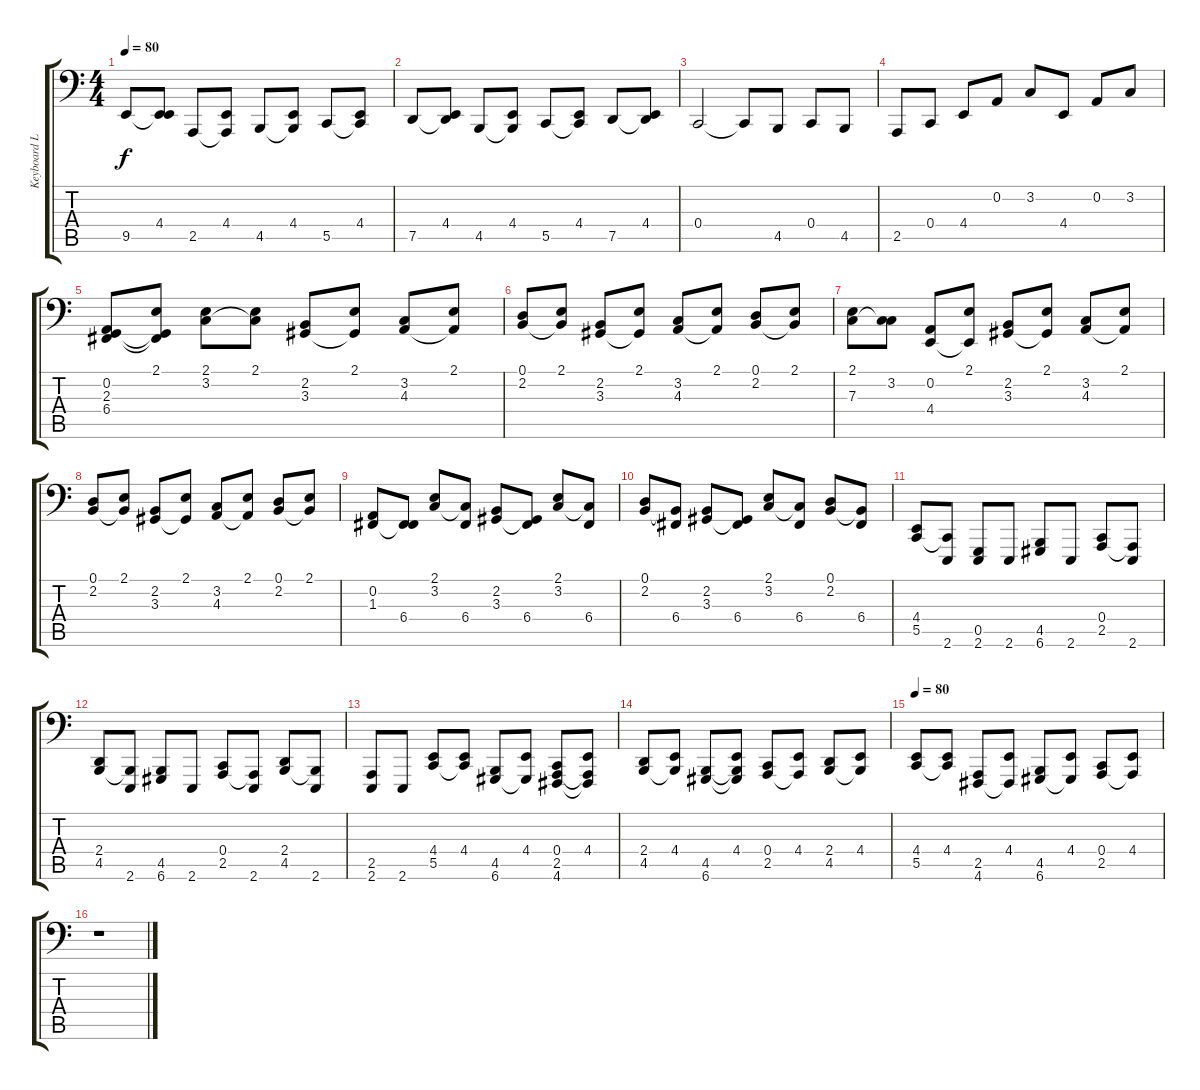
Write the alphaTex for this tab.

\track ("Keyboard Left" "Keyboard L") {instrument churchorgan}
\staff {score tabs}
\tuning (D3 A2 F2 C2 G1 D1) {hide}
\ts (4 4)
\tempo 80
\clef f4
\ks c
9.5.8{dy f} (4.4 9.5{t}).8 2.5.8 (4.4 2.5{t}).8 4.5.8 (4.4 4.5{t}).8 5.5.8 (4.4 5.5{t}).8 |
7.5.8 (4.4 7.5{t}).8 4.5.8 (4.4 4.5{t}).8 5.5.8 (4.4 5.5{t}).8 7.5.8 (4.4 7.5{t}).8 |
0.4.2 0.4{t}.8 4.5.8 0.4.8 4.5.8 |
2.5.8 0.4.8 4.4.8 0.2.8 3.2.8 4.4.8 0.2.8 3.2.8 |
(0.2 2.3 6.4).8 (2.1 2.3{t} 6.4{t}).8 (2.1 3.2).8 (2.1 3.2{t}).8 (2.2 3.3).8 (2.1 3.3{t}).8 (3.2 4.3).8 (2.1 4.3{t}).8 |
(0.1 2.2).8 (2.1 2.2{t}).8 (2.2 3.3).8 (2.1 3.3{t}).8 (3.2 4.3).8 (2.1 4.3{t}).8 (0.1 2.2).8 (2.1 2.2{t}).8 |
(2.1 7.3).8 (3.2 7.3{t}).8 (0.2 4.4).8 (2.1 4.4{t}).8 (2.2 3.3).8 (2.1 3.3{t}).8 (3.2 4.3).8 (2.1 4.3{t}).8 |
(0.1 2.2).8 (2.1 2.2{t}).8 (2.2 3.3).8 (2.1 3.3{t}).8 (3.2 4.3).8 (2.1 4.3{t}).8 (0.1 2.2).8 (2.1 2.2{t}).8 |
(0.2 1.3).8 (1.3{t} 6.4).8 (2.1 3.2).8 (3.2{t} 6.4).8 (2.2 3.3).8 (3.3{t} 6.4).8 (2.1 3.2).8 (3.2{t} 6.4).8 |
(0.1 2.2).8 (2.2{t} 6.4).8 (2.2 3.3).8 (3.3{t} 6.4).8 (2.1 3.2).8 (3.2{t} 6.4).8 (0.1 2.2).8 (2.2{t} 6.4).8 |
(4.4 5.5).8 (5.5{t} 2.6).8 (0.5 2.6).8 2.6.8 (4.5 6.6).8 2.6.8 (0.4 2.5).8 (2.5{t} 2.6).8 |
(2.4 4.5).8 (4.5{t} 2.6).8 (4.5 6.6).8 2.6.8 (0.4 2.5).8 (2.5{t} 2.6).8 (2.4 4.5).8 (4.5{t} 2.6).8 |
(2.5 2.6).8{volume 10} 2.6.8 (4.4 5.5).8 (4.4 5.5{t}).8 (4.5 6.6).8 (4.4 6.6{t}).8 (0.4 2.5 4.6).8 (4.4 2.5{t} 4.6{t}).8 |
(2.4 4.5).8 (4.4 4.5{t}).8 (4.5 6.6).8 (4.4 4.5{t} 6.6{t}).8 (0.4 2.5).8 (4.4 2.5{t}).8 (2.4 4.5).8 (4.4 4.5{t}).8 |
\tempo 80
(4.4 5.5).8{volume 6} (4.4 5.5{t}).8 (2.5 4.6).8 (4.4 4.6{t}).8 (4.5 6.6).8 (4.4 6.6{t}).8 (0.4 2.5).8 (4.4 2.5{t}).8 |
r.1
